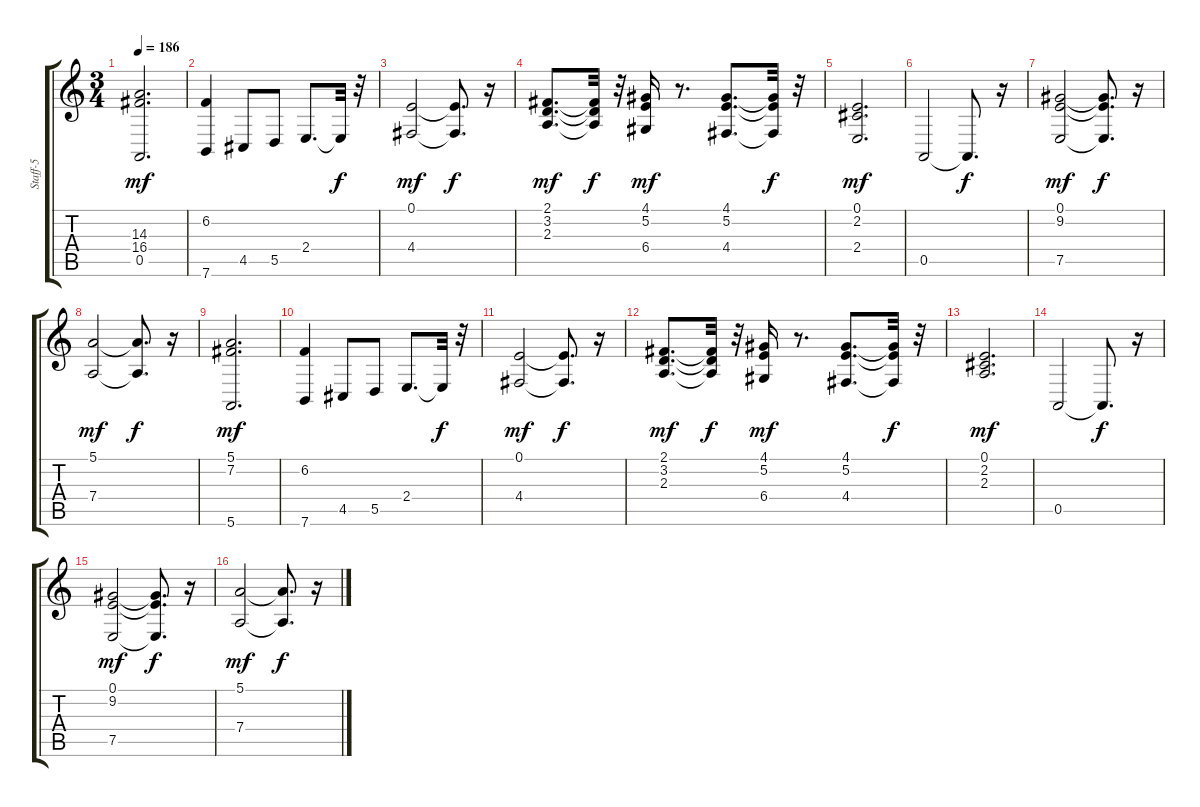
\track ("Staff-5" "Staff-5") {instrument sopranosax}
\staff {score tabs}
\tuning (E4 B3 G3 D3 A2 E2) {hide}
\ts (3 4)
\tempo 186
\clef g2
\ks c
(14.3 16.4 0.5).2{d dy mf} |
(6.2 7.6).4 4.5.8 5.5.8 2.4.8{d} 2.4{t}.32{dy f} r.32 |
(0.1 4.4).2{dy mf} (0.1{t} 4.4{t}).8{d dy f} r.16 |
(2.1 3.2 2.3).8{d dy mf} (2.1{t} 3.2{t} 2.3{t}).32{dy f} r.32 (4.1 5.2 6.4).16{dy mf} r.8{d} (4.1 5.2 4.4).8{d} (4.1{t} 5.2{t} 4.4{t}).32{dy f} r.32 |
(0.1 2.2 2.4).2{d dy mf} |
0.5.2 0.5{t}.8{d dy f} r.16 |
(0.1 9.2 7.5).2{dy mf} (0.1{t} 9.2{t} 7.5{t}).8{d dy f} r.16 |
(5.1 7.4).2{dy mf} (5.1{t} 7.4{t}).8{d dy f} r.16 |
(5.1 7.2 5.6).2{d dy mf} |
(6.2 7.6).4 4.5.8 5.5.8 2.4.8{d} 2.4{t}.32{dy f} r.32 |
(0.1 4.4).2{dy mf} (0.1{t} 4.4{t}).8{d dy f} r.16 |
(2.1 3.2 2.3).8{d dy mf} (2.1{t} 3.2{t} 2.3{t}).32{dy f} r.32 (4.1 5.2 6.4).16{dy mf} r.8{d} (4.1 5.2 4.4).8{d} (4.1{t} 5.2{t} 4.4{t}).32{dy f} r.32 |
(0.1 2.2 2.3).2{d dy mf} |
0.5.2 0.5{t}.8{d dy f} r.16 |
(0.1 9.2 7.5).2{dy mf} (0.1{t} 9.2{t} 7.5{t}).8{d dy f} r.16 |
(5.1 7.4).2{dy mf} (5.1{t} 7.4{t}).8{d dy f} r.16
